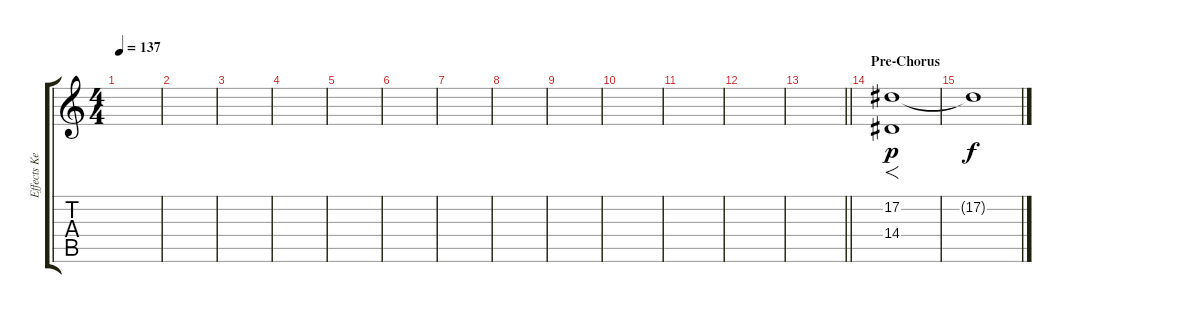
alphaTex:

\track ("Effects Keyboard" "Effects Ke") {instrument pad2warm}
\staff {score tabs}
\tuning (Eb4 Bb3 Gb3 Db3 Ab2 Eb2) {hide}
\ts (4 4)
\tempo 137
\clef g2
\ks c
|
|
|
|
|
|
|
|
|
|
|
|
\barLineRight lightlight
|
\section ("" "Pre-Chorus")
(17.2 14.4).1{f dy p volume 6} |
17.2{t}.1{dy f}
